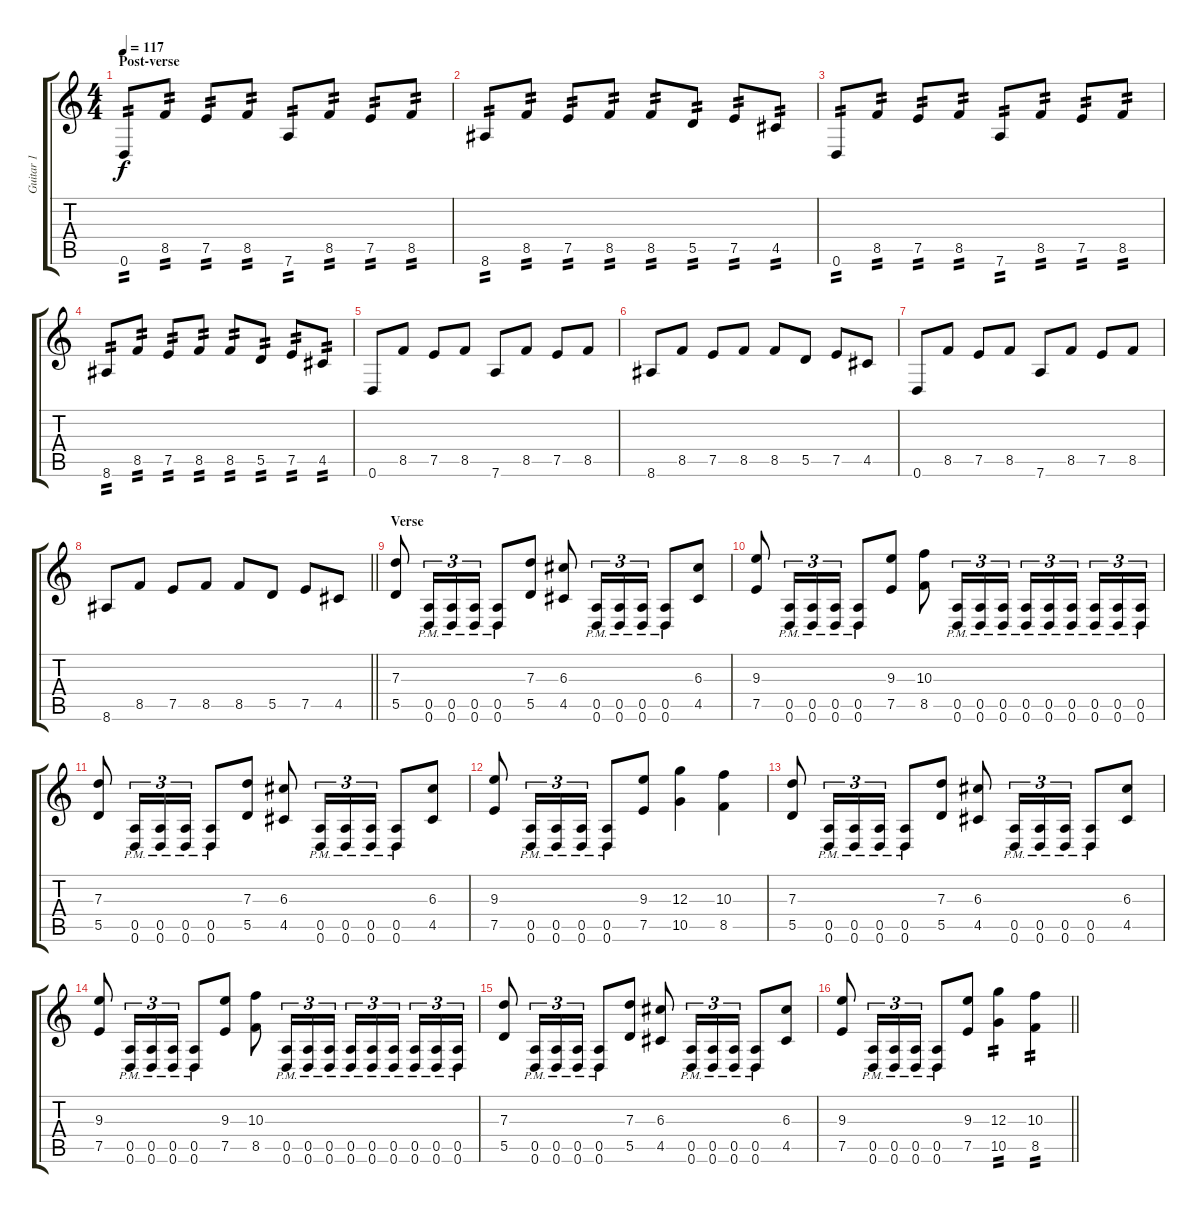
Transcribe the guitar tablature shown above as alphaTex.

\track ("Guitar 1" "Guitar 1") {instrument distortionguitar}
\staff {score tabs}
\tuning (E4 B3 G3 D3 A2 D2) {hide}
\ts (4 4)
\section ("" "Post-verse")
\tempo 117
\clef g2
\ks c
0.6.8{tp 2 dy f} 8.5.8{tp 2} 7.5.8{tp 2} 8.5.8{tp 2} 7.6.8{tp 2} 8.5.8{tp 2} 7.5.8{tp 2} 8.5.8{tp 2} |
8.6.8{tp 2} 8.5.8{tp 2} 7.5.8{tp 2} 8.5.8{tp 2} 8.5.8{tp 2} 5.5.8{tp 2} 7.5.8{tp 2} 4.5.8{tp 2} |
0.6.8{tp 2} 8.5.8{tp 2} 7.5.8{tp 2} 8.5.8{tp 2} 7.6.8{tp 2} 8.5.8{tp 2} 7.5.8{tp 2} 8.5.8{tp 2} |
8.6.8{tp 2} 8.5.8{tp 2} 7.5.8{tp 2} 8.5.8{tp 2} 8.5.8{tp 2} 5.5.8{tp 2} 7.5.8{tp 2} 4.5.8{tp 2} |
0.6.8 8.5.8 7.5.8 8.5.8 7.6.8 8.5.8 7.5.8 8.5.8 |
8.6.8 8.5.8 7.5.8 8.5.8 8.5.8 5.5.8 7.5.8 4.5.8 |
0.6.8 8.5.8 7.5.8 8.5.8 7.6.8 8.5.8 7.5.8 8.5.8 |
\barLineRight lightlight
8.6.8 8.5.8 7.5.8 8.5.8 8.5.8 5.5.8 7.5.8 4.5.8 |
\section ("" "Verse")
(7.3 5.5).8 (0.5{pm} 0.6{pm}).16{tu (3 2)} (0.5{pm} 0.6{pm}).16{tu (3 2)} (0.5{pm} 0.6{pm}).16{tu (3 2)} (0.5{pm} 0.6{pm}).8 (7.3 5.5).8 (6.3 4.5).8 (0.5{pm} 0.6{pm}).16{tu (3 2)} (0.5{pm} 0.6{pm}).16{tu (3 2)} (0.5{pm} 0.6{pm}).16{tu (3 2)} (0.5{pm} 0.6{pm}).8 (6.3 4.5).8 |
(9.3 7.5).8 (0.5{pm} 0.6{pm}).16{tu (3 2)} (0.5{pm} 0.6{pm}).16{tu (3 2)} (0.5{pm} 0.6{pm}).16{tu (3 2)} (0.5{pm} 0.6{pm}).8 (9.3 7.5).8 (10.3 8.5).8 (0.5{pm} 0.6{pm}).16{tu (3 2)} (0.5{pm} 0.6{pm}).16{tu (3 2)} (0.5{pm} 0.6{pm}).16{tu (3 2)} (0.5{pm} 0.6{pm}).16{tu (3 2)} (0.5{pm} 0.6{pm}).16{tu (3 2)} (0.5{pm} 0.6{pm}).16{tu (3 2) beam splitsecondary} (0.5{pm} 0.6{pm}).16{tu (3 2)} (0.5{pm} 0.6{pm}).16{tu (3 2)} (0.5{pm} 0.6{pm}).16{tu (3 2)} |
(7.3 5.5).8 (0.5{pm} 0.6{pm}).16{tu (3 2)} (0.5{pm} 0.6{pm}).16{tu (3 2)} (0.5{pm} 0.6{pm}).16{tu (3 2)} (0.5{pm} 0.6{pm}).8 (7.3 5.5).8 (6.3 4.5).8 (0.5{pm} 0.6{pm}).16{tu (3 2)} (0.5{pm} 0.6{pm}).16{tu (3 2)} (0.5{pm} 0.6{pm}).16{tu (3 2)} (0.5{pm} 0.6{pm}).8 (6.3 4.5).8 |
(9.3 7.5).8 (0.5{pm} 0.6{pm}).16{tu (3 2)} (0.5{pm} 0.6{pm}).16{tu (3 2)} (0.5{pm} 0.6{pm}).16{tu (3 2)} (0.5{pm} 0.6{pm}).8 (9.3 7.5).8 (12.3 10.5).4 (10.3 8.5).4 |
(7.3 5.5).8 (0.5{pm} 0.6{pm}).16{tu (3 2)} (0.5{pm} 0.6{pm}).16{tu (3 2)} (0.5{pm} 0.6{pm}).16{tu (3 2)} (0.5{pm} 0.6{pm}).8 (7.3 5.5).8 (6.3 4.5).8 (0.5{pm} 0.6{pm}).16{tu (3 2)} (0.5{pm} 0.6{pm}).16{tu (3 2)} (0.5{pm} 0.6{pm}).16{tu (3 2)} (0.5{pm} 0.6{pm}).8 (6.3 4.5).8 |
(9.3 7.5).8 (0.5{pm} 0.6{pm}).16{tu (3 2)} (0.5{pm} 0.6{pm}).16{tu (3 2)} (0.5{pm} 0.6{pm}).16{tu (3 2)} (0.5{pm} 0.6{pm}).8 (9.3 7.5).8 (10.3 8.5).8 (0.5{pm} 0.6{pm}).16{tu (3 2)} (0.5{pm} 0.6{pm}).16{tu (3 2)} (0.5{pm} 0.6{pm}).16{tu (3 2)} (0.5{pm} 0.6{pm}).16{tu (3 2)} (0.5{pm} 0.6{pm}).16{tu (3 2)} (0.5{pm} 0.6{pm}).16{tu (3 2) beam splitsecondary} (0.5{pm} 0.6{pm}).16{tu (3 2)} (0.5{pm} 0.6{pm}).16{tu (3 2)} (0.5{pm} 0.6{pm}).16{tu (3 2)} |
(7.3 5.5).8 (0.5{pm} 0.6{pm}).16{tu (3 2)} (0.5{pm} 0.6{pm}).16{tu (3 2)} (0.5{pm} 0.6{pm}).16{tu (3 2)} (0.5{pm} 0.6{pm}).8 (7.3 5.5).8 (6.3 4.5).8 (0.5{pm} 0.6{pm}).16{tu (3 2)} (0.5{pm} 0.6{pm}).16{tu (3 2)} (0.5{pm} 0.6{pm}).16{tu (3 2)} (0.5{pm} 0.6{pm}).8 (6.3 4.5).8 |
\barLineRight lightlight
(9.3 7.5).8 (0.5{pm} 0.6{pm}).16{tu (3 2)} (0.5{pm} 0.6{pm}).16{tu (3 2)} (0.5{pm} 0.6{pm}).16{tu (3 2)} (0.5{pm} 0.6{pm}).8 (9.3 7.5).8 (12.3 10.5).4{tp 2} (10.3 8.5).4{tp 2}
